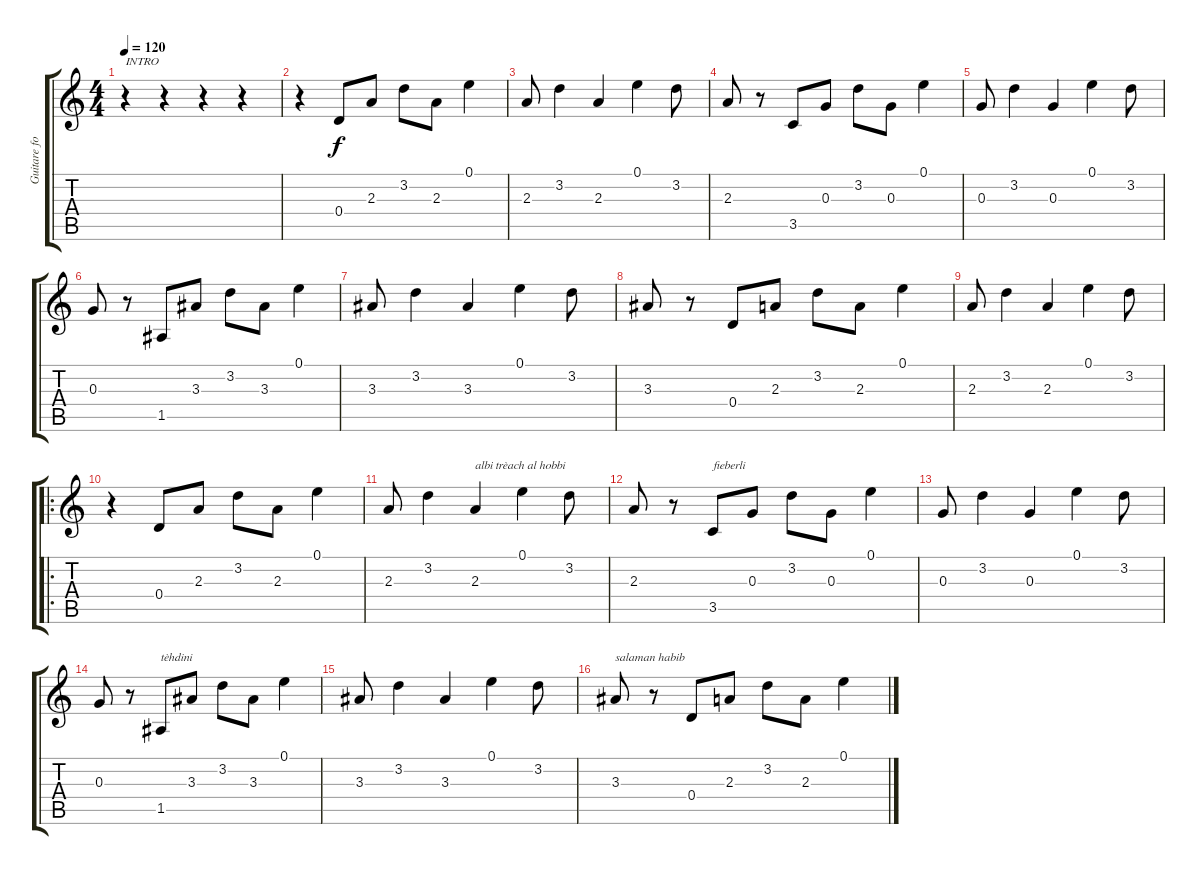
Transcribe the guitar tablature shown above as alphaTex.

\track ("Guitare folk acoutique" "Guitare fo") {instrument acousticguitarsteel}
\staff {score tabs}
\tuning (E4 B3 G3 D3 A2 E2) {hide}
\ts (4 4)
\tempo 120
\clef g2
\ks c
r.4{txt "INTRO" dy f instrument acousticguitarsteel} r.4 r.4 r.4 |
r.4 0.4.8 2.3.8 3.2.8 2.3.8 0.1.4 |
2.3.8 3.2.4 2.3.4 0.1.4 3.2.8 |
2.3.8 r.8 3.5.8 0.3.8 3.2.8 0.3.8 0.1.4 |
0.3.8 3.2.4 0.3.4 0.1.4 3.2.8 |
0.3.8 r.8 1.5.8 3.3.8 3.2.8 3.3.8 0.1.4 |
3.3.8 3.2.4 3.3.4 0.1.4 3.2.8 |
3.3.8 r.8 0.4.8 2.3.8 3.2.8 2.3.8 0.1.4 |
2.3.8 3.2.4 2.3.4 0.1.4 3.2.8 |
\ro
r.4 0.4.8 2.3.8 3.2.8 2.3.8 0.1.4 |
2.3.8 3.2.4 2.3.4{txt "albi trèach al hobbi"} 0.1.4 3.2.8 |
2.3.8 r.8 3.5.8{txt "fieberli"} 0.3.8 3.2.8 0.3.8 0.1.4 |
0.3.8 3.2.4 0.3.4 0.1.4 3.2.8 |
0.3.8 r.8 1.5.8{txt "tèhdini"} 3.3.8 3.2.8 3.3.8 0.1.4 |
3.3.8 3.2.4 3.3.4 0.1.4 3.2.8 |
3.3.8{txt "salaman habib"} r.8 0.4.8 2.3.8 3.2.8 2.3.8 0.1.4
